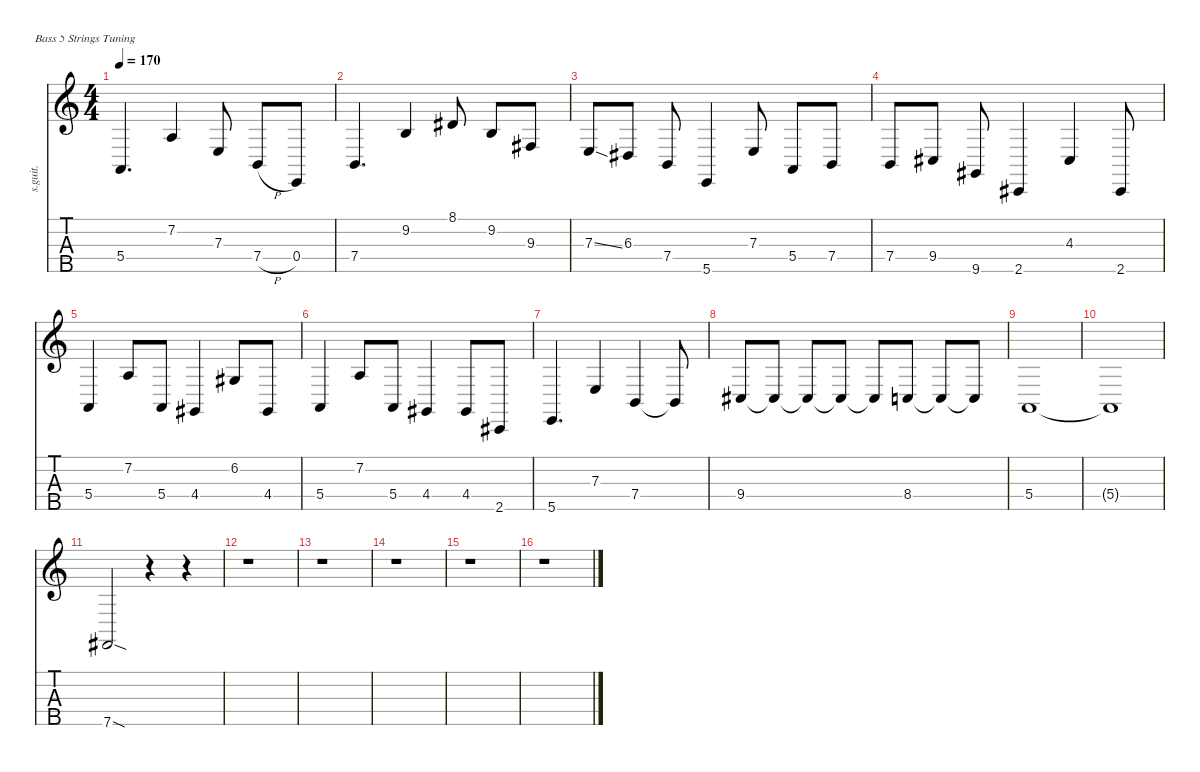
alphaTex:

\defaultSystemsLayout 4
\hideDynamics
\bracketExtendMode nobrackets
\track ("Electric Bass" "s.guit.") {instrument electricbassfinger}
\staff {score tabs}
\tuning (G2 D2 A1 E1 B0)
\ts (4 4)
\beaming (8 2 2 2 2)
\tempo 170
\clef g2
\ks c
5.4.4{d dy mf instrument electricbassfinger} 7.2.4 7.3.8 7.4{h}.8 0.4.8 |
7.4.4{d} 9.2.4 8.1{acc #}.8 9.2.8 9.3{acc #}.8 |
7.3{ss}.8 6.3{acc #}.8 7.4.8 5.5.4 7.3.8 5.4.8 7.4.8 |
7.4.8 9.4{acc #}.8 9.5{acc #}.8 2.5{acc #}.4 4.3{acc #}.4 2.5{acc #}.8 |
5.4.4 7.2.8 5.4.8 4.4{acc #}.4 6.2{acc #}.8 4.4{acc #}.8 |
5.4.4 7.2.8 5.4.8 4.4{acc #}.4 4.4{acc #}.8 2.5{acc #}.8 |
5.5.4{d} 7.3.4 7.4.4 7.4{t}.8 |
9.4{acc #}.8 9.4{t acc #}.8{dy f} 9.4{t acc #}.8 9.4{t acc #}.8 9.4{t acc #}.8 8.4.8 8.4{t}.8 8.4{t}.8 |
5.4.1{dy mf} |
5.4{t}.1{dy f} |
7.5{sod acc #}.2{dy mf} r.4 r.4 |
r.1 |
r.1 |
r.1 |
r.1 |
r.1
